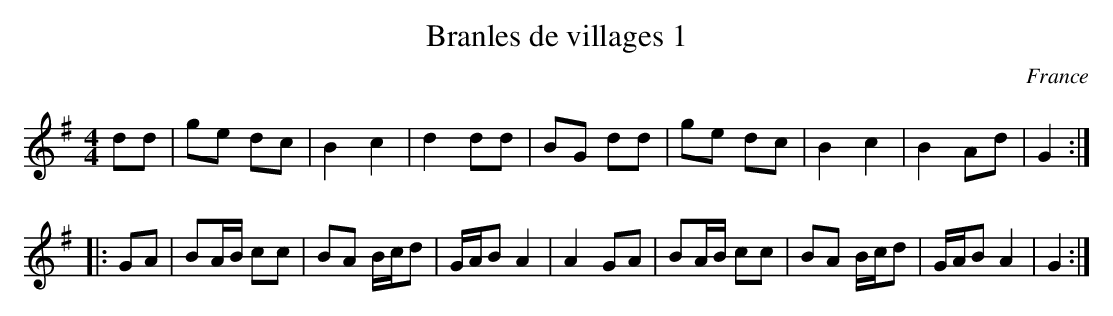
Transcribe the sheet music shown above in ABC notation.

X:1
T:Branles de villages 1
M:4/4
O:France
K:G
dd|\
ge dc|B2c2|d2dd|BG dd|ge dc|B2c2|B2Ad|G2::
GA|\
BA/B/ cc|BA B/c/d|G/A/B A2|A2GA|\
BA/B/ cc|BA B/c/d|G/A/B A2|G2:|
